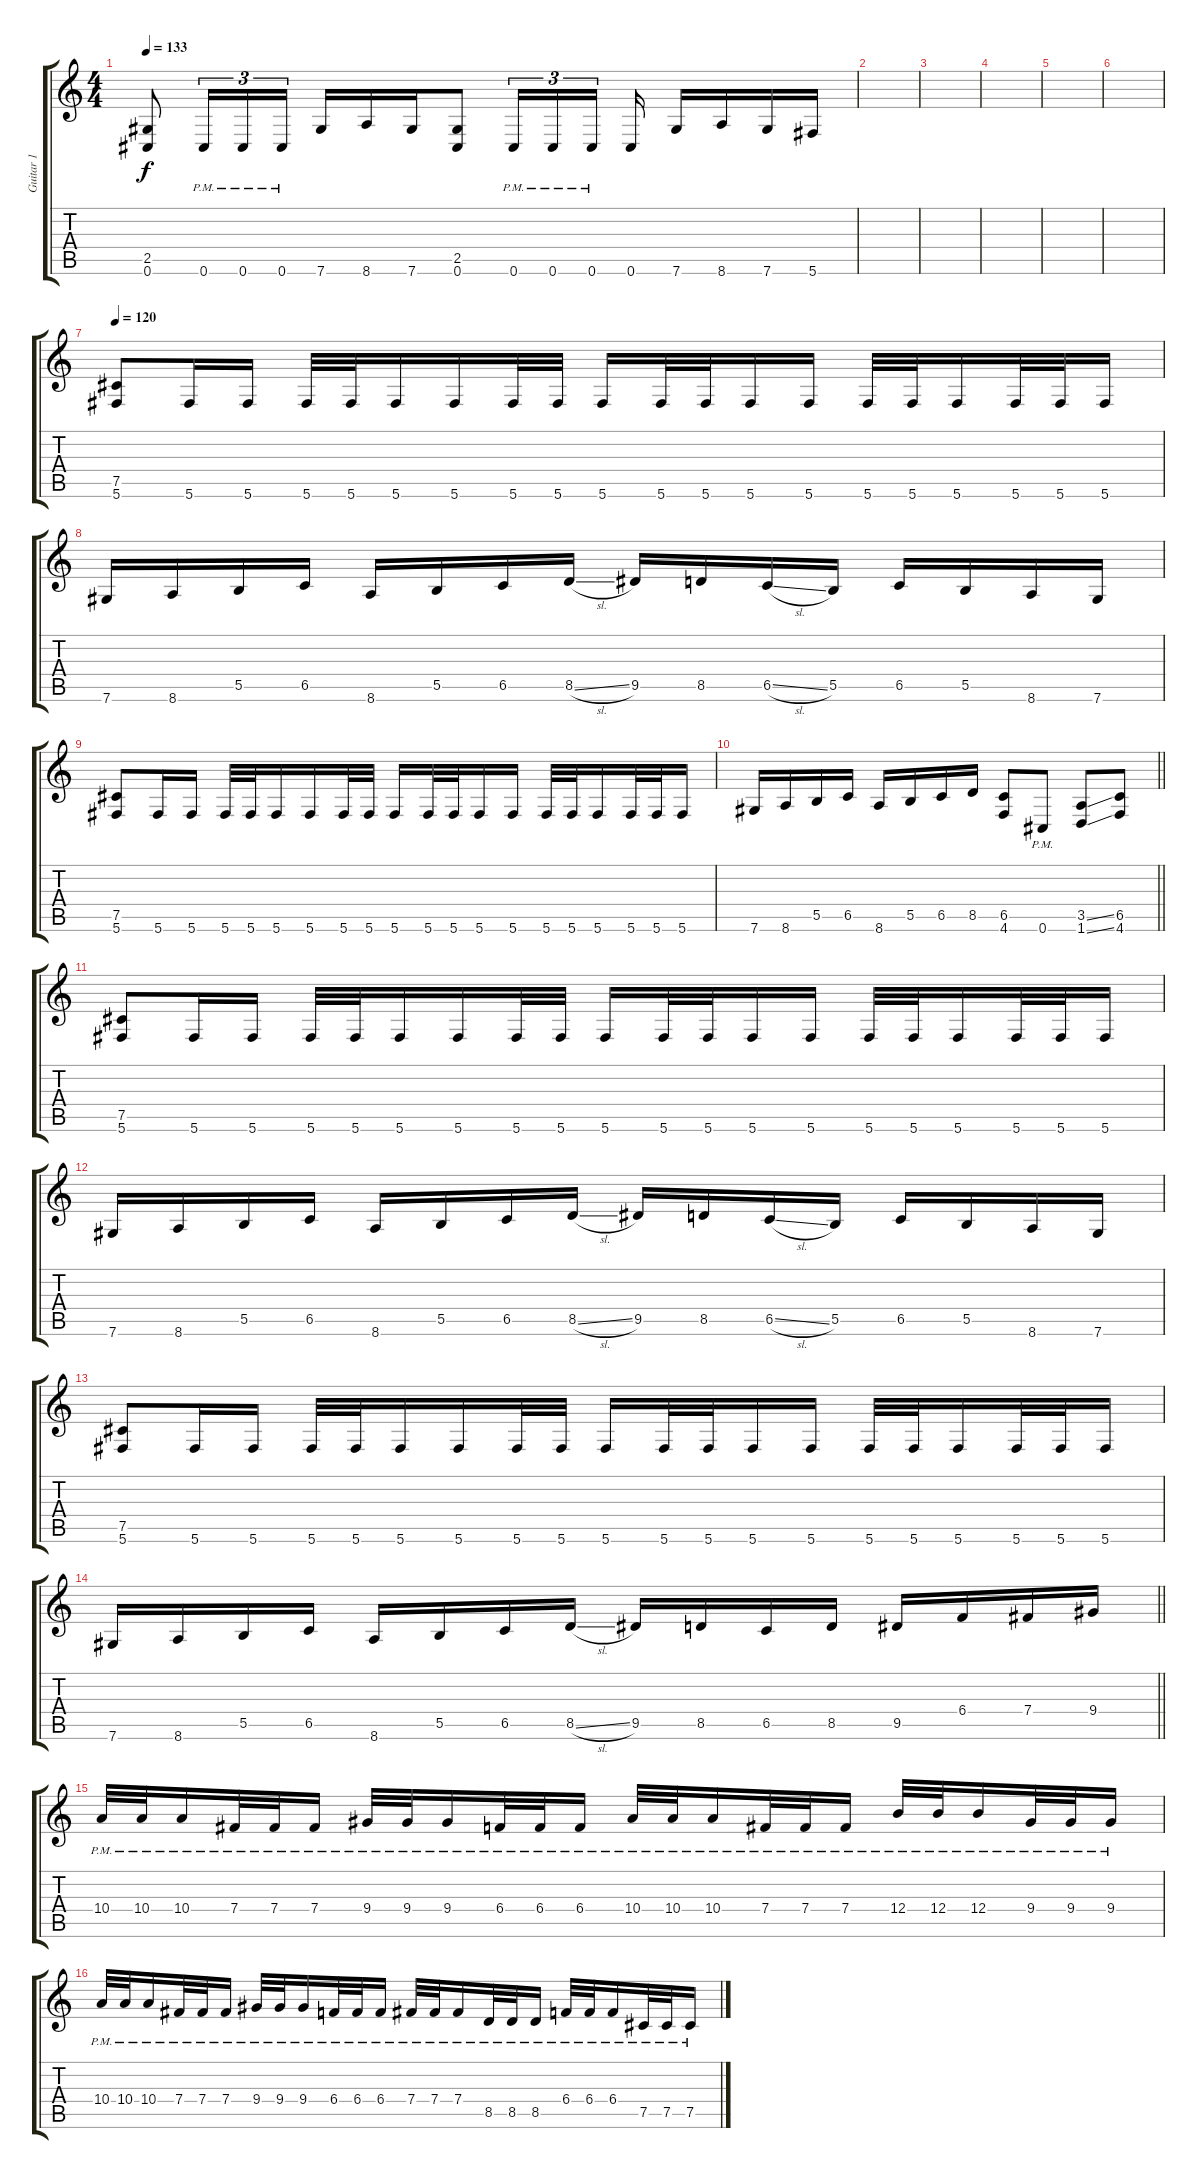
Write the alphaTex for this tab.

\track ("Guitar 1" "Guitar 1") {instrument distortionguitar}
\staff {score tabs}
\tuning (Db4 Ab3 E3 B2 Gb2 Db2) {hide}
\ts (4 4)
\tempo 133
\clef g2
\ks c
(2.5 0.6).8{dy f} 0.6{pm}.16{tu (3 2)} 0.6{pm}.16{tu (3 2)} 0.6{pm}.16{tu (3 2)} 7.6.16 8.6.16 7.6.16 (2.5 0.6).8 0.6{pm}.16{tu (3 2)} 0.6{pm}.16{tu (3 2)} 0.6{pm}.16{tu (3 2) beam splitsecondary} 0.6.16 7.6.16 8.6.16 7.6.16 5.6.16 |
|
|
|
|
|
\tempo 120
(7.5 5.6).8 5.6.16 5.6.16 5.6.32 5.6.32 5.6.16 5.6.16 5.6.32 5.6.32 5.6.16 5.6.32 5.6.32 5.6.16 5.6.16 5.6.32 5.6.32 5.6.16 5.6.32 5.6.32 5.6.16 |
7.6.16 8.6.16 5.5.16 6.5.16 8.6.16 5.5.16 6.5.16 8.5{sl}.16 9.5.16 8.5.16 6.5{sl}.16 5.5.16 6.5.16 5.5.16 8.6.16 7.6.16 |
(7.5 5.6).8 5.6.16 5.6.16 5.6.32 5.6.32 5.6.16 5.6.16 5.6.32 5.6.32 5.6.16 5.6.32 5.6.32 5.6.16 5.6.16 5.6.32 5.6.32 5.6.16 5.6.32 5.6.32 5.6.16 |
\barLineRight lightlight
7.6.16 8.6.16 5.5.16 6.5.16 8.6.16 5.5.16 6.5.16 8.5.16 (6.5 4.6).8 0.6{pm}.8 (3.5{ss} 1.6{ss}).8 (6.5 4.6).8 |
(7.5 5.6).8 5.6.16 5.6.16 5.6.32 5.6.32 5.6.16 5.6.16 5.6.32 5.6.32 5.6.16 5.6.32 5.6.32 5.6.16 5.6.16 5.6.32 5.6.32 5.6.16 5.6.32 5.6.32 5.6.16 |
7.6.16 8.6.16 5.5.16 6.5.16 8.6.16 5.5.16 6.5.16 8.5{sl}.16 9.5.16 8.5.16 6.5{sl}.16 5.5.16 6.5.16 5.5.16 8.6.16 7.6.16 |
(7.5 5.6).8 5.6.16 5.6.16 5.6.32 5.6.32 5.6.16 5.6.16 5.6.32 5.6.32 5.6.16 5.6.32 5.6.32 5.6.16 5.6.16 5.6.32 5.6.32 5.6.16 5.6.32 5.6.32 5.6.16 |
\barLineRight lightlight
7.6.16 8.6.16 5.5.16 6.5.16 8.6.16 5.5.16 6.5.16 8.5{sl}.16 9.5.16 8.5.16 6.5.16 8.5.16 9.5.16 6.4.16 7.4.16 9.4.16 |
\section ("" "")
10.4{pm}.32 10.4{pm}.32 10.4{pm}.16 7.4{pm}.32 7.4{pm}.32 7.4{pm}.16 9.4{pm}.32 9.4{pm}.32 9.4{pm}.16 6.4{pm}.32 6.4{pm}.32 6.4{pm}.16 10.4{pm}.32 10.4{pm}.32 10.4{pm}.16 7.4{pm}.32 7.4{pm}.32 7.4{pm}.16 12.4{pm}.32 12.4{pm}.32 12.4{pm}.16 9.4{pm}.32 9.4{pm}.32 9.4{pm}.16 |
10.4{pm}.32 10.4{pm}.32 10.4{pm}.16 7.4{pm}.32 7.4{pm}.32 7.4{pm}.16 9.4{pm}.32 9.4{pm}.32 9.4{pm}.16 6.4{pm}.32 6.4{pm}.32 6.4{pm}.16 7.4{pm}.32 7.4{pm}.32 7.4{pm}.16 8.5{pm}.32 8.5{pm}.32 8.5{pm}.16 6.4{pm}.32 6.4{pm}.32 6.4{pm}.16 7.5{pm}.32 7.5{pm}.32 7.5{pm}.16
